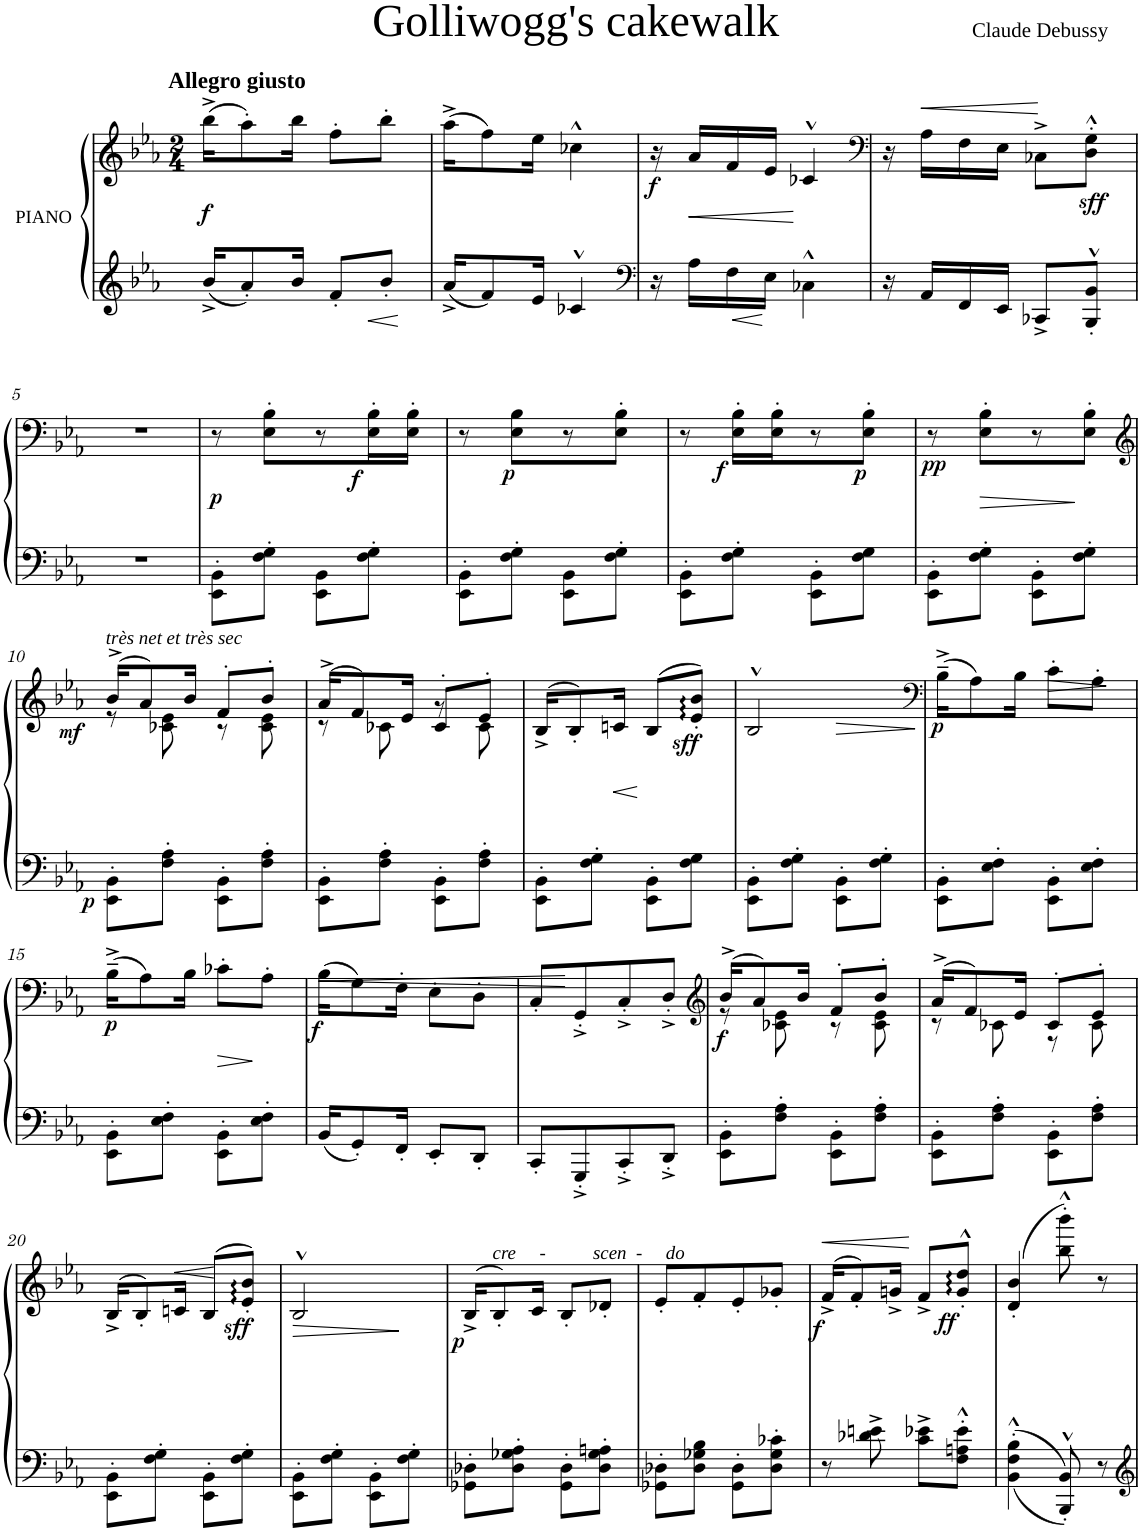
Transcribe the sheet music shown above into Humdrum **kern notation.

**kern	**kern	**dynam
*part1	*part1	*part1
*staff2	*staff1	*staff1/2
*I"PIANO	*	*
*I'Pno	*	*
*clefG2	*clefG2	*
*k[b-e-a-]	*k[b-e-a-]	*
*	*M2/4	*
=1	=1	=1
!	!LO:TX:a:B:t=Allegro giusto	!
!	!	!LO:DY:b
16b-^/KL	(16bb-^\KL	f
8a-'/	8aa-'\)	.
16b-/Jk	16bb-\Jk	.
8f'/L	8ff'\L	.
8b-'/J	8bb-'\J	.
=2	=2	=2
16a-^/KL	(16aa-^\KL	.
8f/	8ff\)	.
16e-/Jk	16ee-\Jk	.
4c-X^^/	4cc-X^^\	.
=3	=3	=3
*clefF4	*	*
!	!	!LO:DY:b
16r	16r	f
!	!	!LO:HP:b
16A-\LL	16a-/LL	<
16F\	16f/	.
16E-\JJ	16e-/JJ	.
4C-X^^\	4c-X^^/	[
=4	=4	=4
*	*clefF4	*
16r	16r	.
!	!	!LO:HP:b
16AA-/LL	16A-\LL	<
16FF/	16F\	.
16EE-/JJ	16E-\JJ	.
8CC-X^/L	8C-X^\L	.
!	!	!LO:DY:n=1:b
8BBB-/'^^ 8BB-/'^^J	8D\'^^ 8G\'^^J	[ other-dynamics
!!LO:LB:g=z
=5	=5	=5
2r	2r	.
=6	=6	=6
!	!	!LO:DY:b
8EE-\' 8BB-\'L	8r	p
8F\' 8G\'J	8E-\' 8B-\'L	.
8EE-\ 8BB-\L	8r	.
!	!	!LO:HP:b
!	!	!LO:DY:n=1:b
8F\' 8G\'J	16E-\' 16B-\'L	< f
.	16E-\' 16B-\'JJ	[
=7	=7	=7
8EE-\' 8BB-\'L	8r	.
!	!	!LO:DY:b
8F\' 8G\'J	8E-\ 8B-\L	p
8EE-\ 8BB-\L	8r	.
8F\' 8G\'J	8E-\' 8B-\'J	.
=8	=8	=8
8EE-\' 8BB-\'L	8r	.
!	!	!LO:HP:b
!	!	!LO:DY:n=1:b
8F\' 8G\'J	16E-\' 16B-\'LL	< f
.	16E-\' 16B-\'J	[
8EE-\' 8BB-\'L	8r	.
!	!	!LO:DY:n=2:b
8F\ 8G\J	8E-\' 8B-\'J	p
=9	=9	=9
!	!	!LO:DY:b
8EE-\' 8BB-\'L	8r	pp
!	!	!LO:HP:b
8F\' 8G\'J	8E-\' 8B-\'L	>
8EE-\' 8BB-\'L	8r	.
8F\' 8G\'J	8E-\' 8B-\'J	]
!!LO:LB:g=z
=10	=10	=10
*	*clefG2	*
*	*^	*
!	!LO:TX:a:i:t=très net et très sec	!	!
!	!	!	!LO:DY:b=2
!	!	!	!LO:DY:n=1:b
8EE-\' 8BB-\'L	(>16b-^/KL	8r	p mf
.	8a-/)	.	.
8F\' 8A-\'J	.	8c-X\ 8e-\	.
.	16b-/Jk	.	.
8EE-\' 8BB-\'L	8f'/L	8r	.
8F\' 8A-\'J	8b-'/J	8c-\ 8e-\	.
=11	=11	=11	=11
8EE-\' 8BB-\'L	(>16a-^/KL	8r	.
.	8f/)	.	.
8F\' 8A-\'J	.	8c-X\	.
.	16e-/Jk	.	.
8EE-\' 8BB-\'L	8c-'/L	8r	.
8F\' 8A-\'J	8e-'/J	8c-\	.
*	*v	*v	*
=12	=12	=12
8EE-\' 8BB-\'L	(>16B-^/KL	.
.	8B-'/)	.
8F\' 8G\'J	.	.
!	!	!LO:HP:b
.	16cn/Jk	<
8EE-\' 8BB-\'L	(>8B-/L	[
!	!	!LO:DY:b
8F\ 8G\J	8e-/' 8b-/'J)	other-dynamics
=13	=13	=13
8EE-\' 8BB-\'L	2B-^^/	.
8F\' 8G\'J	.	.
8EE-\' 8BB-\'L	.	.
8F\' 8G\'J	.	.
=14	=14	=14
*	*clefF4	*
!	!	!LO:DY:b
8EE-\' 8BB-\'L	(16B-~^\KL	p
.	8A-\)	.
8E-\' 8F\'J	.	.
.	16B-\Jk	.
!	!	!LO:HP:b
8EE-\' 8BB-\'L	8c'\L	>
8E-\' 8F\'J	8A-'\J	]
!!LO:LB:g=z
=15	=15	=15
!	!	!LO:DY:b
8EE-\' 8BB-\'L	(16B-~^\KL	p
.	8A-\)	.
8E-\' 8F\'J	.	.
.	16B-\Jk	.
!	!	!LO:HP:b
8EE-\' 8BB-\'L	8c-X'\L	>
8E-\' 8F\'J	8A-'\J	]
=16	=16	=16
!	!	!LO:HP:b
!	!	!LO:DY:n=1:b
16BB-/KL	(16B-\KL	< f
8GG'/	8G\)	.
16FF'/Jk	16F'\Jk	.
8EE-'/L	8E-'\L	.
8DD'/J	8D'\J	.
=17	=17	=17
8CC'/L	8C'/L	.
8GGG'^/	8GG'^/	[
8CC'^/	8C'^/	.
8DD'^/J	8D'^/J	.
=18	=18	=18
*	*clefG2	*
*	*^	*
!	!	!	!LO:DY:b
8EE-\' 8BB-\'L	(>16b-^/KL	8r	f
.	8a-/)	.	.
8F\' 8A-\'J	.	8c-X\ 8e-\	.
.	16b-/Jk	.	.
8EE-\' 8BB-\'L	8f'/L	8r	.
8F\' 8A-\'J	8b-'/J	8c-\ 8e-\	.
=19	=19	=19	=19
8EE-\' 8BB-\'L	(>16a-^/KL	8r	.
.	8f/)	.	.
8F\' 8A-\'J	.	8c-X\	.
.	16e-/Jk	.	.
8EE-\' 8BB-\'L	8c-'/L	8r	.
8F\' 8A-\'J	8e-'/J	8c-\	.
*	*v	*v	*
!!LO:LB:g=z
=20	=20	=20
8EE-\' 8BB-\'L	(>16B-^/KL	.
.	8B-'/)	.
8F\' 8G\'J	.	.
!	!	!LO:HP:b
.	16cn/Jk	<
8EE-\' 8BB-\'L	(>8B-/L	[
!	!	!LO:DY:b
8F\' 8G\'J	8e-/' 8b-/'J)	other-dynamics
=21	=21	=21
8EE-\' 8BB-\'L	2B-^^/	.
8F\' 8G\'J	.	.
8EE-\' 8BB-\'L	.	.
8F\' 8G\'J	.	.
=22	=22	=22
!	!	!LO:DY:b
8GG-X\' 8D-X\'L	(>16B-^/KL	p
!	!LO:TX:a:i:t=cre     -          scen  -     do	!
.	8B-'/)	.
8D-\' 8G-X\' 8A-\'J	.	.
.	16c/Jk	.
8GG-\' 8D-\'L	8B-'/L	.
8D-\' 8G-\' 8An\'J	8d-X'/J	.
=23	=23	=23
8GG-X\' 8D-X\'L	8e-'/L	.
8D-\ 8G-X\ 8B-\J	8f'/	.
8GG-\' 8D-\'L	8e-'/	.
8D-\' 8G-\' 8c-X\'J	8g-X'/J	.
=24	=24	=24
!	!	!LO:HP:b
!	!	!LO:DY:n=1:b
8r	(>16f^/KL	< f
.	8f'/)	.
8d-X\^ 8en\^	.	.
.	16gn^/Jk	.
8c\^ 8e-X\^L	8f^/L	[
!	!	!LO:DY:n=2:b
8F\'^^ 8An\'^^ 8e-\'^^J	8g/'^^ 8dd/'^^J	ff
=25	=25	=25
4BB-\'^^ 4F\'^^ 4B-\'^^	(>4d/' 4b-/'	.
8BBB-/'^^ 8BB-/'^^	8bb-\'^^ 8bbb-\'^^)	.
8r	8r	.
=	=	=
*-	*-	*-
